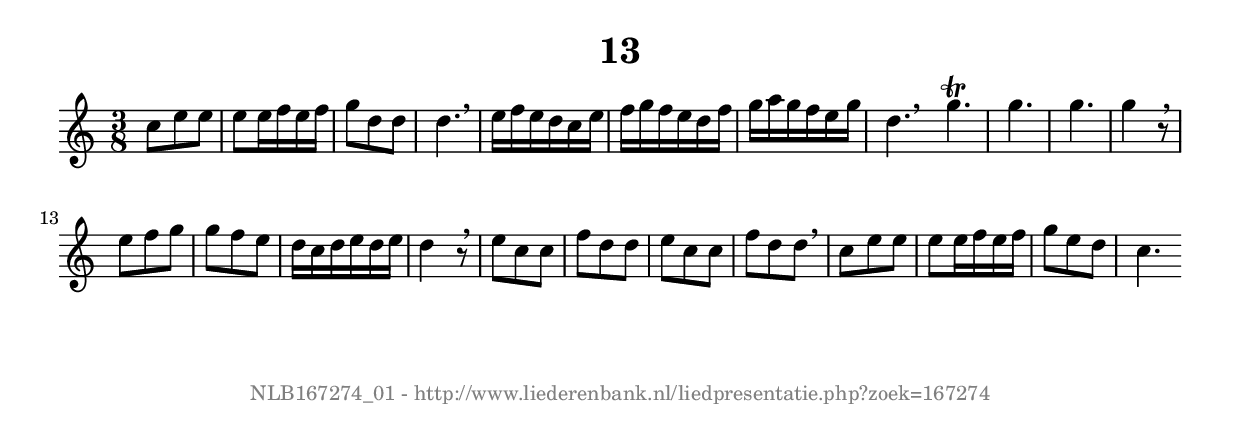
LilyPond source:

%
% produced by wce2krn 1.64 (7 June 2014)
%
\version"2.16"
#(append! paper-alist '(("long" . (cons (* 210 mm) (* 2000 mm)))))
#(set-default-paper-size "long")
sb = {\breathe}
mBreak = {\breathe }
bBreak = {\breathe }
x = {\once\override NoteHead #'style = #'cross }
gl=\glissando
itime={\override Staff.TimeSignature #'stencil = ##f }
ficta = {\once\set suggestAccidentals = ##t}
fine = {\once\override Score.RehearsalMark #'self-alignment-X = #1 \mark \markup {\italic{Fine}}}
dc = {\once\override Score.RehearsalMark #'self-alignment-X = #1 \mark \markup {\italic{D.C.}}}
dcf = {\once\override Score.RehearsalMark #'self-alignment-X = #1 \mark \markup {\italic{D.C. al Fine}}}
dcc = {\once\override Score.RehearsalMark #'self-alignment-X = #1 \mark \markup {\italic{D.C. al Coda}}}
ds = {\once\override Score.RehearsalMark #'self-alignment-X = #1 \mark \markup {\italic{D.S.}}}
dsf = {\once\override Score.RehearsalMark #'self-alignment-X = #1 \mark \markup {\italic{D.S. al Fine}}}
dsc = {\once\override Score.RehearsalMark #'self-alignment-X = #1 \mark \markup {\italic{D.S. al Coda}}}
pv = {\set Score.repeatCommands = #'((volta "1"))}
sv = {\set Score.repeatCommands = #'((volta "2"))}
tv = {\set Score.repeatCommands = #'((volta "3"))}
qv = {\set Score.repeatCommands = #'((volta "4"))}
xv = {\set Score.repeatCommands = #'((volta #f))}
\header{ tagline = ""
title = "13"
}
\score {{
\key c \major
\relative g'
{
\set melismaBusyProperties = #'()
\time 3/8
\tempo 4=120
\override Score.MetronomeMark #'transparent = ##t
\override Score.RehearsalMark #'break-visibility = #(vector #t #t #f)
c8 e e e e16 f e f g8 d d d4. \sb e16 f e d c e f g f e d f g a g f e g d4. \bar ":|:" \bBreak
g4.^\trill g g g4 r8 \sb e f g g f e d16 c d e d e d4 r8 \mBreak \bar "|"
e8 c c f d d e c c f d d \sb c e e e e16 f e f g8 e d c4. \bar ":|"
 }}
 \midi { }
 \layout {
            indent = 0.0\cm
}
}
\markup { \vspace #0 } \markup { \with-color #grey \fill-line { \center-column { \smaller "NLB167274_01 - http://www.liederenbank.nl/liedpresentatie.php?zoek=167274" } } }
